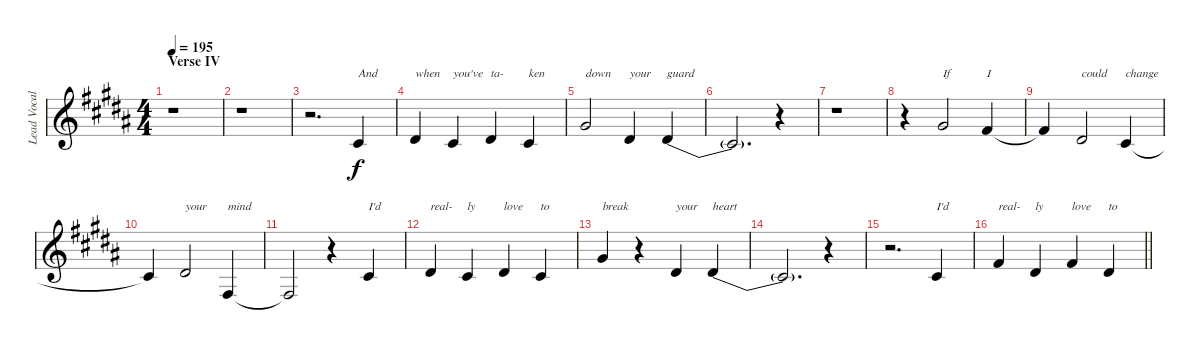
\track ("Lead Vocals" "Lead Vocal") {instrument lead6voice}
\staff {score}
\tuning (Eb4 Bb3 Gb3 Db3 Ab2 Db2) {hide}
\ts (4 4)
\section ("" "Verse IV")
\tempo 195
\clef g2
\ks b
r.1{dy f} |
r.1 |
r.2{d} 3.2.4{txt "And"} |
5.2.4{txt "when"} 3.2.4{txt "you've"} 5.2.4{txt "ta-"} 3.2.4{txt "ken"} |
5.1.2{txt "down"} 5.2.4{txt "your"} 3.2{be (custom 0 4 30 4 35 0 60 0)}.4{txt "guard"} |
3.2{t}.2{d} r.4 |
r.1 |
r.4 5.1.2{txt "If"} 3.1.4{txt "I"} |
3.1{t}.4 5.2.2{txt "could"} 3.2.4{txt "change"} |
3.2{t}.4 5.2.2{txt "your"} 5.4.4{txt "mind"} |
5.4{t}.2 r.4 3.2.4{txt "I'd"} |
5.2.4{txt "real-"} 3.2.4{txt "ly"} 5.2.4{txt "love"} 3.2.4{txt "to"} |
5.1.4{txt "break"} r.4 5.2.4{txt "your"} 3.2{be (custom 0 4 30 4 35 0 60 0)}.4{txt "heart"} |
3.2{t}.2{d} r.4 |
r.2{d} 3.2.4{txt "I'd"} |
\barLineRight lightlight
3.1.4{txt "real-"} 5.2.4{txt "ly"} 3.1.4{txt "love"} 5.2.4{txt "to"}
